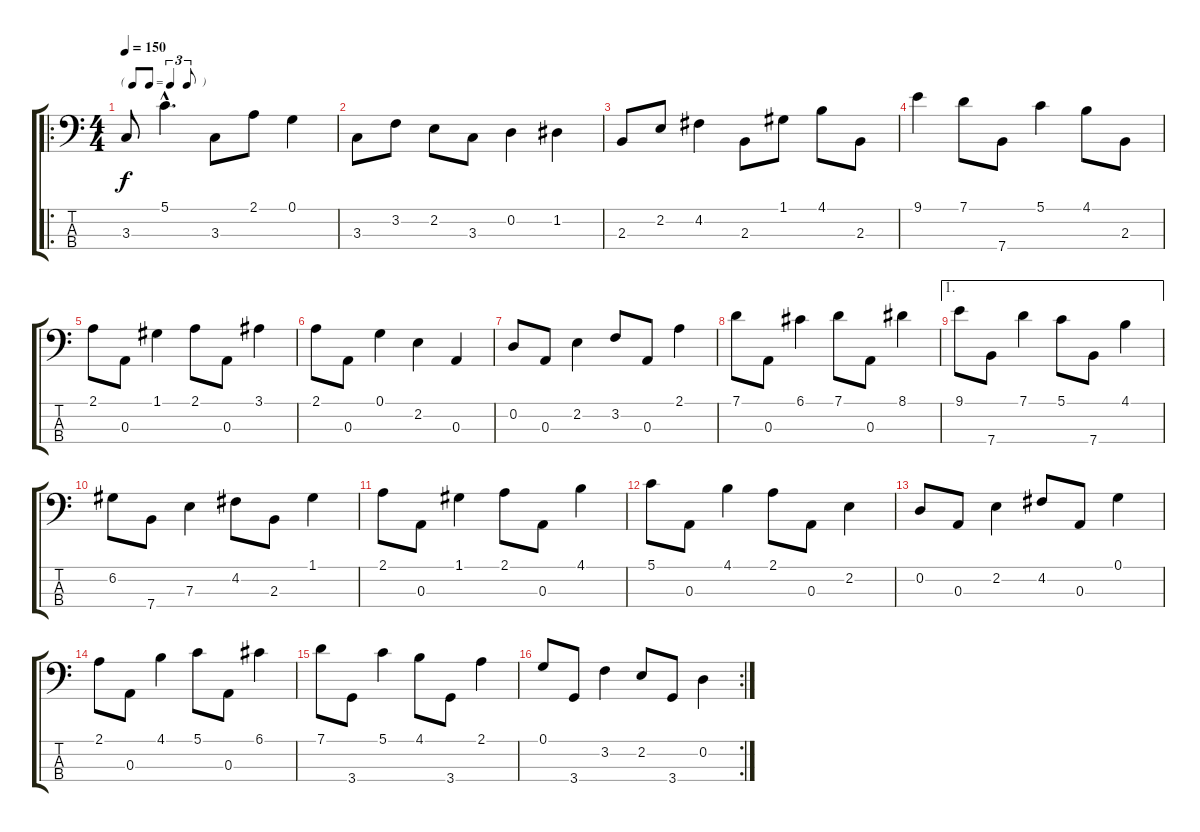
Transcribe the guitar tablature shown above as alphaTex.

\track "" {instrument acousticbass}
\staff {score tabs}
\tuning (G2 D2 A1 E1) {hide}
\ro
\ts (4 4)
\tf triplet8th
\tempo 150
\clef f4
\ks c
3.3.8{dy f instrument acousticbass} 5.1{hac}.4{d} 3.3.8 2.1.8 0.1.4 |
3.3.8 3.2.8 2.2.8 3.3.8 0.2.4 1.2.4 |
2.3.8 2.2.8 4.2.4 2.3.8 1.1.8 4.1.8 2.3.8 |
9.1.4 7.1.8 7.4.8 5.1.4 4.1.8 2.3.8 |
2.1.8 0.3.8 1.1.4 2.1.8 0.3.8 3.1.4 |
2.1.8 0.3.8 0.1.4 2.2.4 0.3.4 |
0.2.8 0.3.8 2.2.4 3.2.8 0.3.8 2.1.4 |
7.1.8 0.3.8 6.1.4 7.1.8 0.3.8 8.1.4 |
\ae 1
9.1.8 7.4.8 7.1.4 5.1.8 7.4.8 4.1.4 |
6.2.8 7.4.8 7.3.4 4.2.8 2.3.8 1.1.4 |
2.1.8 0.3.8 1.1.4 2.1.8 0.3.8 4.1.4 |
5.1.8 0.3.8 4.1.4 2.1.8 0.3.8 2.2.4 |
0.2.8 0.3.8 2.2.4 4.2.8 0.3.8 0.1.4 |
2.1.8 0.3.8 4.1.4 5.1.8 0.3.8 6.1.4 |
7.1.8 3.4.8 5.1.4 4.1.8 3.4.8 2.1.4 |
\rc 2
0.1.8 3.4.8 3.2.4 2.2.8 3.4.8 0.2.4
